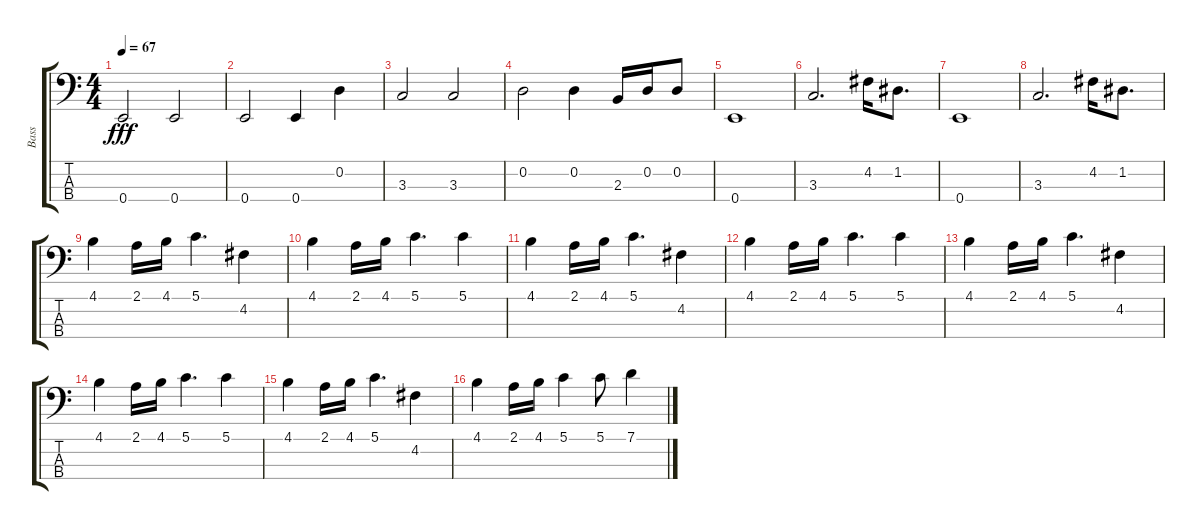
\track ("Bass" "Bass") {instrument electricbasspick}
\staff {score tabs}
\tuning (G2 D2 A1 E1) {hide}
\ts (4 4)
\tempo 67
\clef f4
\ks c
0.4.2{dy fff} 0.4.2 |
0.4.2 0.4.4 0.2.4 |
3.3.2 3.3.2 |
0.2.2 0.2.4 2.3.16 0.2.16 0.2.8 |
0.4.1 |
3.3.2{d} 4.2.16 1.2.8{d} |
0.4.1 |
3.3.2{d} 4.2.16 1.2.8{d} |
4.1.4 2.1.16 4.1.16 5.1.4{d} 4.2.4 |
4.1.4 2.1.16 4.1.16 5.1.4{d} 5.1.4 |
4.1.4 2.1.16 4.1.16 5.1.4{d} 4.2.4 |
4.1.4 2.1.16 4.1.16 5.1.4{d} 5.1.4 |
4.1.4 2.1.16 4.1.16 5.1.4{d} 4.2.4 |
4.1.4 2.1.16 4.1.16 5.1.4{d} 5.1.4 |
4.1.4 2.1.16 4.1.16 5.1.4{d} 4.2.4 |
4.1.4 2.1.16 4.1.16 5.1.4 5.1.8 7.1.4
